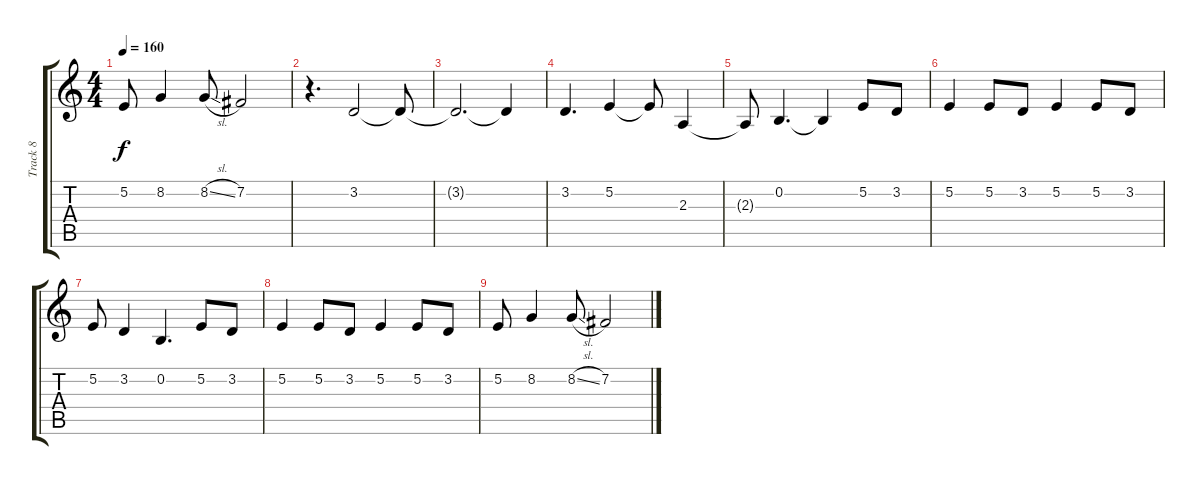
\track ("Track 8" "Track 8") {instrument flute}
\staff {score tabs}
\tuning (E4 B3 G3 D3 A2 E2) {hide}
\ts (4 4)
\tempo 160
\clef g2
\ks c
5.2.8{dy f} 8.2.4 8.2{sl}.8 7.2.2 |
r.4{d} 3.2.2 3.2{t}.8 |
3.2{t}.2{d} 3.2{t}.4 |
3.2.4{d} 5.2.4 5.2{t}.8 2.3.4 |
2.3{t}.8 0.2.4{d} 0.2{t}.4 5.2.8 3.2.8 |
5.2.4 5.2.8 3.2.8 5.2.4 5.2.8 3.2.8 |
5.2.8 3.2.4 0.2.4{d} 5.2.8 3.2.8 |
5.2.4 5.2.8 3.2.8 5.2.4 5.2.8 3.2.8 |
5.2.8 8.2.4 8.2{sl}.8 7.2.2
